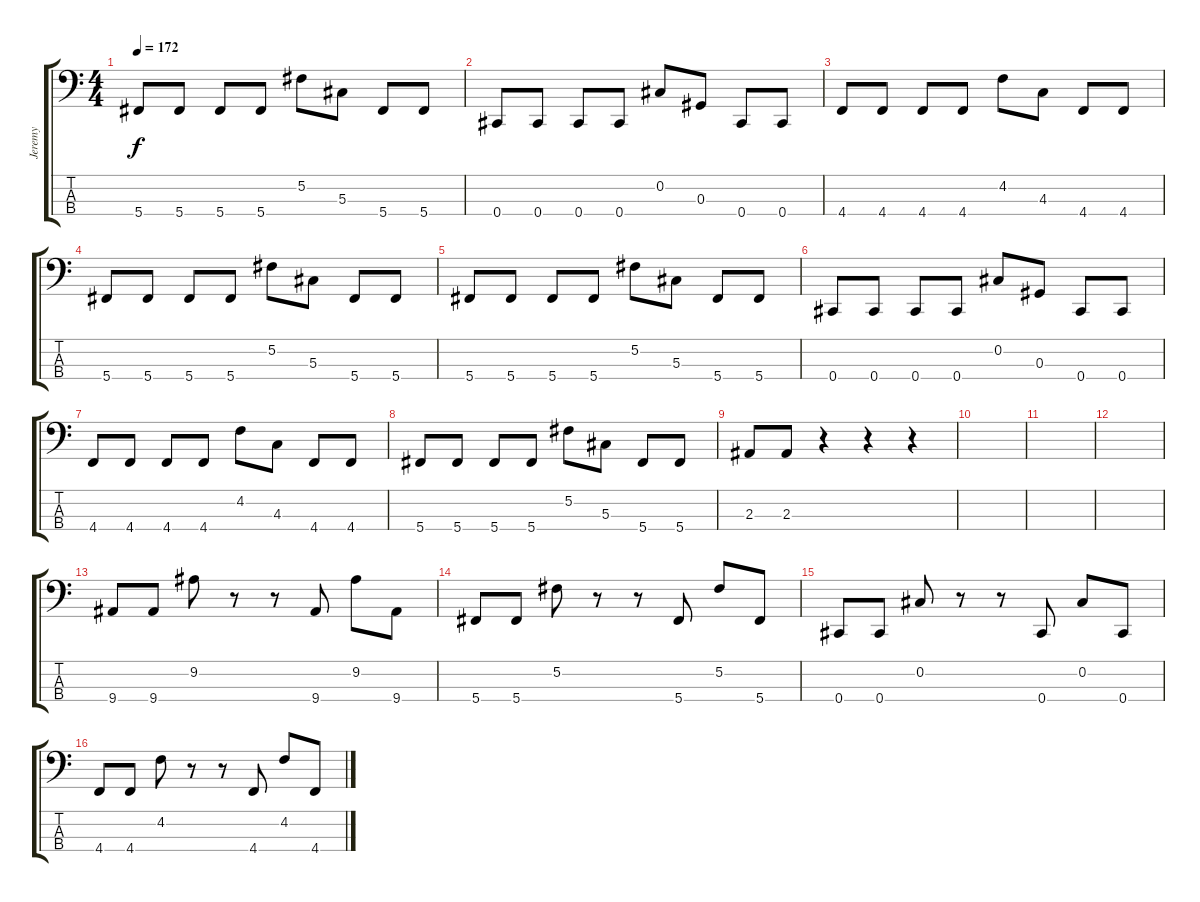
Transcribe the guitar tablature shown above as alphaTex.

\track ("Jeremy" "Jeremy") {instrument electricbassfinger}
\staff {score tabs}
\tuning (Gb2 Db2 Ab1 Db1) {hide}
\ts (4 4)
\tempo 172
\clef f4
\ks c
5.4.8{dy f} 5.4.8 5.4.8 5.4.8 5.2.8 5.3.8 5.4.8 5.4.8 |
0.4.8 0.4.8 0.4.8 0.4.8 0.2.8 0.3.8 0.4.8 0.4.8 |
4.4.8 4.4.8 4.4.8 4.4.8 4.2.8 4.3.8 4.4.8 4.4.8 |
5.4.8 5.4.8 5.4.8 5.4.8 5.2.8 5.3.8 5.4.8 5.4.8 |
5.4.8 5.4.8 5.4.8 5.4.8 5.2.8 5.3.8 5.4.8 5.4.8 |
0.4.8 0.4.8 0.4.8 0.4.8 0.2.8 0.3.8 0.4.8 0.4.8 |
4.4.8 4.4.8 4.4.8 4.4.8 4.2.8 4.3.8 4.4.8 4.4.8 |
5.4.8 5.4.8 5.4.8 5.4.8 5.2.8 5.3.8 5.4.8 5.4.8 |
2.3.8 2.3.8 r.4 r.4 r.4 |
|
|
|
9.4.8 9.4.8 9.2.8 r.8 r.8 9.4.8 9.2.8 9.4.8 |
5.4.8 5.4.8 5.2.8 r.8 r.8 5.4.8 5.2.8 5.4.8 |
0.4.8 0.4.8 0.2.8 r.8 r.8 0.4.8 0.2.8 0.4.8 |
4.4.8 4.4.8 4.2.8 r.8 r.8 4.4.8 4.2.8 4.4.8
